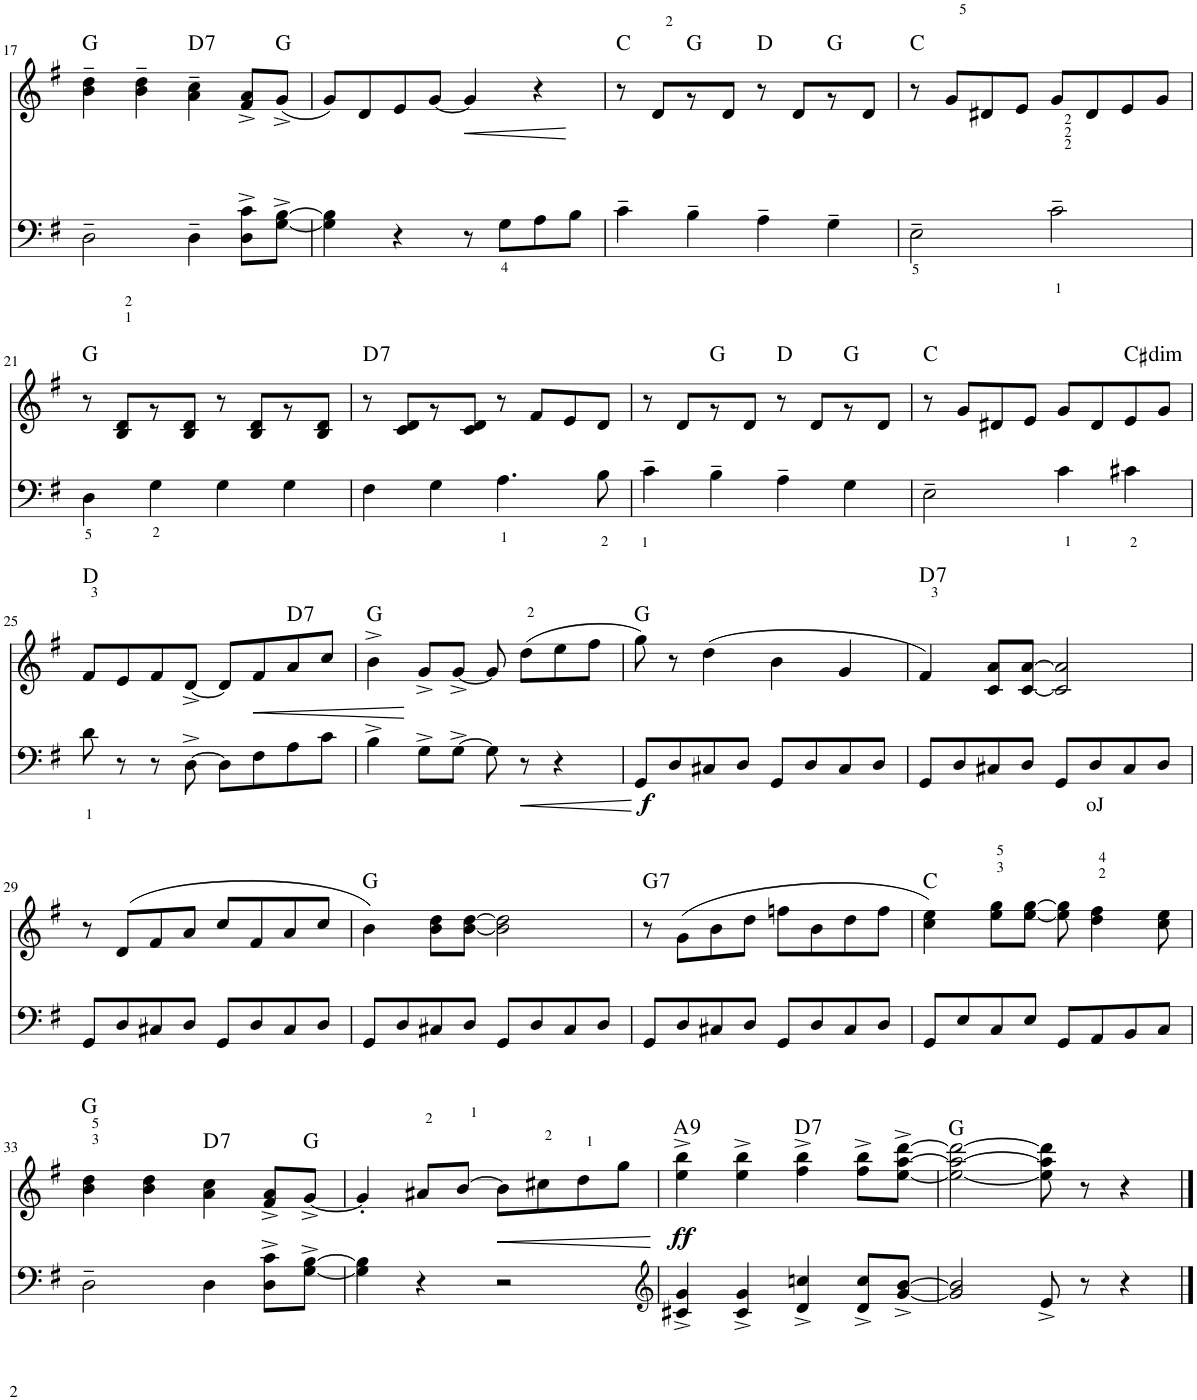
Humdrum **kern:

**kern	**text	**dynam	**kern	**dynam	**harte
*part2	*part2	*part2	*part1	*part1	*part1
*staff2	*staff2	*staff2	*staff1	*staff1	*
*I"Piano	*	*	*I"Piano	*	*
*I'Pno	*	*	*I'Pno	*	*
!!LO:PB:g=z
*clefF4	*	*	*clefG2	*	*
*k[f#]	*	*	*k[f#]	*	*
*M4/4	*	*	*M4/4	*	*
*met(c)	*	*	*met(c)	*	*
=17	=17	=17	=17	=17	=17
2D~\	.	.	4b\~ 4dd\~	.	G:maj
.	.	.	4b\~ 4dd\~	.	.
!	!	!	!	!	!LO:H:kt=7
4D~\	.	.	4a\~ 4cc\~	.	D:7
8D\^ 8c\^L	.	.	8f#/^ 8a/^L	.	.
[8G\^ [8B\^J	.	.	(8g^/J	.	G:maj
=18	=18	=18	=18	=18	=18
4G\] 4B\]	.	.	8g/L)	.	.
.	.	.	8d/	.	.
4r	.	.	8e/	.	.
.	.	.	[8g/J	.	.
!	!	!	!	!LO:HP:b	!
8r	.	.	4g/]	<	.
8G<\L	.	.	.	.	.
8A\	.	.	4r	[	.
8B\J	.	.	.	.	.
=19	=19	=19	=19	=19	=19
4c~\	.	.	8r	.	C:maj
.	.	.	8d/L	.	.
4B~\	.	.	8r	.	G:maj
.	.	.	8d/J	.	.
4A~\	.	.	8r	.	D:maj
.	.	.	8d/L	.	.
4G~\	.	.	8r	.	G:maj
.	.	.	8d/J	.	.
=20	=20	=20	=20	=20	=20
2E~\	.	.	8r	.	C:maj
.	.	.	8g/L	.	.
.	.	.	8d#X/	.	.
.	.	.	8e/J	.	.
2c<~\	.	.	8g/L	.	.
.	.	.	8d#/	.	.
.	.	.	8e/	.	.
.	.	.	8g/J	.	.
!!LO:LB:g=z
=21	=21	=21	=21	=21	=21
4D\	.	.	8r	.	G:maj
.	.	.	8B/ 8d/L	.	.
4G<\	.	.	8r	.	.
.	.	.	8B/ 8d/J	.	.
4G\	.	.	8r	.	.
.	.	.	8B/ 8d/L	.	.
4G\	.	.	8r	.	.
.	.	.	8B/ 8d/J	.	.
=22	=22	=22	=22	=22	=22
!	!	!	!	!	!LO:H:kt=7
4F#\	.	.	8r	.	D:7
.	.	.	8c/ 8d/L	.	.
4G\	.	.	8r	.	.
.	.	.	8c/ 8d/J	.	.
4.A<\	.	.	8r	.	.
.	.	.	8f#/L	.	.
.	.	.	8e/	.	.
8B<\	.	.	8d/J	.	.
=23	=23	=23	=23	=23	=23
4c<~\	.	.	8r	.	.
.	.	.	8d/L	.	.
4B~\	.	.	8r	.	G:maj
.	.	.	8d/J	.	.
4A~\	.	.	8r	.	D:maj
.	.	.	8d/L	.	.
4G\	.	.	8r	.	G:maj
.	.	.	8d/J	.	.
=24	=24	=24	=24	=24	=24
2E~\	.	.	8r	.	C:maj
.	.	.	8g/L	.	.
.	.	.	8d#X/	.	.
.	.	.	8e/J	.	.
4c<\	.	.	8g/L	.	.
.	.	.	8d#/	.	.
!	!	!	!	!	!LO:H:kt=dim
4c#X<\	.	.	8e/	.	C#:dim
.	.	.	8g/J	.	.
!!LO:LB:g=z
=25	=25	=25	=25	=25	=25
8d<\	.	.	8f#/L	.	D:maj
8r	.	.	8e/	.	.
8r	.	.	8f#/	.	.
[8D^\	.	.	[8d^/J	.	.
8D\L]	.	.	8d/L]	.	.
!	!	!	!	!LO:HP:b	!
8F#\	.	.	8f#/	<	.
!	!	!	!	!	!LO:H:kt=7
8A\	.	.	8a/	.	D:7
8c\J	.	.	8cc/J	.	.
.	.	.	.	[	.
=26	=26	=26	=26	=26	=26
4B^\	.	.	4b^\	.	G:maj
8G^\L	.	.	8g^/L	.	.
[8G^\J	.	.	[8g^/J	.	.
8G\]	.	.	8g/]	.	.
!	!	!LO:HP:b	!	!	!
8r	.	<	(8dd\L	.	.
4r	.	.	8ee\	.	.
.	.	.	8ff#\J	.	.
.	.	[	.	.	.
=27	=27	=27	=27	=27	=27
!	!	!LO:DY:b	!	!	!
8GG/L	.	f	8gg\)	.	G:maj
8D/	.	.	8r	.	.
8C#X/	.	.	(4dd\	.	.
8D/J	.	.	.	.	.
8GG/L	.	.	4b\	.	.
8D/	.	.	.	.	.
8C#/	.	.	4g/	.	.
8D/J	.	.	.	.	.
=28	=28	=28	=28	=28	=28
!	!	!	!	!	!LO:H:kt=7
8GG/L	.	.	4f#/)	.	D:7
8D/	.	.	.	.	.
8C#X/	.	.	8c/ 8a/L	.	.
8D/J	.	.	[8c/ [8a/J	.	.
8GG/L	.	.	2c/] 2a/]	.	.
!	!LO:LY:b	!	!	!	!
8D/	oJ	.	.	.	.
8C#/	.	.	.	.	.
8D/J	.	.	.	.	.
!!LO:LB:g=z
=29	=29	=29	=29	=29	=29
8GG/L	.	.	8r	.	.
8D/	.	.	(8d/L	.	.
8C#X/	.	.	8f#/	.	.
8D/J	.	.	8a/J	.	.
8GG/L	.	.	8cc/L	.	.
8D/	.	.	8f#/	.	.
8C#/	.	.	8a/	.	.
8D/J	.	.	8cc/J	.	.
=30	=30	=30	=30	=30	=30
8GG/L	.	.	4b\)	.	G:maj
8D/	.	.	.	.	.
8C#X/	.	.	8b\ 8dd\L	.	.
8D/J	.	.	[8b\ [8dd\J	.	.
8GG/L	.	.	2b\] 2dd\]	.	.
8D/	.	.	.	.	.
8C#/	.	.	.	.	.
8D/J	.	.	.	.	.
=31	=31	=31	=31	=31	=31
!	!	!	!	!	!LO:H:kt=7
8GG/L	.	.	8r	.	G:7
8D/	.	.	(8g\L	.	.
8C#X/	.	.	8b\	.	.
8D/J	.	.	8dd\J	.	.
8GG/L	.	.	8ffn\L	.	.
8D/	.	.	8b\	.	.
8C#/	.	.	8dd\	.	.
8D/J	.	.	8ff\J	.	.
=32	=32	=32	=32	=32	=32
8GG/L	.	.	4cc\ 4ee\)	.	C:maj
8E/	.	.	.	.	.
8C/	.	.	8ee\ 8gg\L	.	.
8E/J	.	.	[8ee\ [8gg\J	.	.
8GG/L	.	.	8ee\] 8gg\]	.	.
8AA/	.	.	4dd\ 4ff#\	.	.
8BB/	.	.	.	.	.
8C/J	.	.	8cc\ 8ee\	.	.
!!LO:LB:g=z
=33	=33	=33	=33	=33	=33
2D~\	.	.	4b\ 4dd\	.	G:maj
.	.	.	4b\ 4dd\	.	.
!	!	!	!	!	!LO:H:kt=7
4D\	.	.	4a\ 4cc\	.	D:7
8D\^ 8c\^L	.	.	8f#/^ 8a/^L	.	.
[8G\^ [8B\^J	.	.	[8g^/J	.	G:maj
=34	=34	=34	=34	=34	=34
4G\] 4B\]	.	.	4g'/]	.	.
4r	.	.	8a#X/L	.	.
.	.	.	[8b/J	.	.
!	!	!	!	!LO:HP:b	!
2r	.	.	8b\L]	<	.
.	.	.	8cc#X\	[	.
.	.	.	8dd\	.	.
.	.	.	8gg\J	.	.
=35	=35	=35	=35	=35	=35
*clefG2	*	*	*	*	*
!	!	!	!	!LO:DY:b	!LO:H:kt=9
4c#X/^ 4g/^	.	.	4ee\^ 4bb\^	ff	A:9
4c#/^ 4g/^	.	.	4ee\^ 4bb\^	.	.
!	!	!	!	!	!LO:H:kt=7
4d/^ 4ccn/^	.	.	4ff#\^ 4bb\^	.	D:7
8d/^ 8cc/^L	.	.	8ff#\^ 8bb\^L	.	.
[8g/^ [8b/^J	.	.	[8ee\^ [8aa\^ [8ddd\^J	.	.
=36	=36	=36	=36	=36	=36
2g/] 2b/]	.	.	2ee\_ 2aa\_ 2ddd\_	.	G:maj
8e^/	.	.	8ee\] 8aa\] 8ddd\]	.	.
8r	.	.	8r	.	.
4r	.	.	4r	.	.
==	==	==	==	==	==
*-	*-	*-	*-	*-	*-
